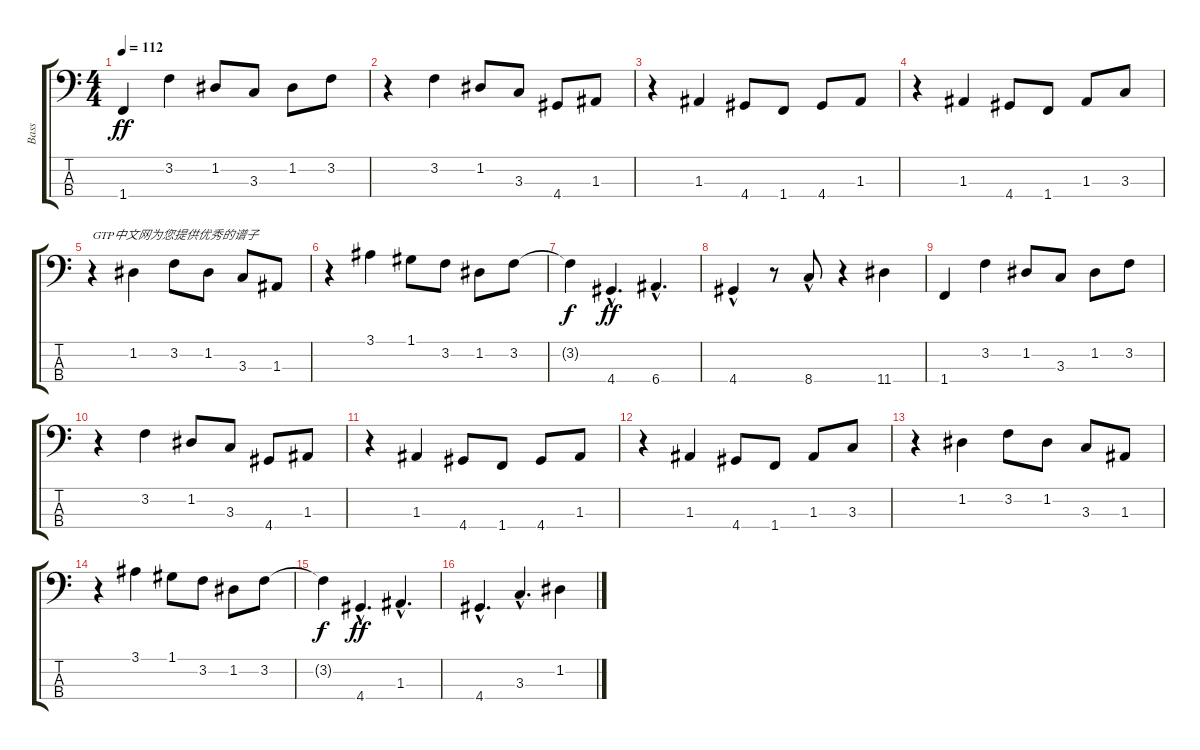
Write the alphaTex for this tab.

\track ("Bass" "Bass") {instrument electricbasspick}
\staff {score tabs}
\tuning (G2 D2 A1 E1) {hide}
\ts (4 4)
\tempo 112
\clef f4
\ks c
1.4.4{dy ff instrument electricbasspick} 3.2.4 1.2.8 3.3.8 1.2.8 3.2.8 |
r.4 3.2.4 1.2.8 3.3.8 4.4.8 1.3.8 |
r.4 1.3.4 4.4.8 1.4.8 4.4.8 1.3.8 |
r.4 1.3.4 4.4.8 1.4.8 1.3.8 3.3.8 |
r.4{txt "GTP中文网为您提供优秀的谱子"} 1.2.4 3.2.8 1.2.8 3.3.8 1.3.8 |
r.4 3.1.4 1.1.8 3.2.8 1.2.8 3.2.8 |
3.2{t}.4{dy f} 4.4{hac}.4{d dy ff} 6.4{hac}.4{d} |
4.4{hac}.4 r.8 8.4{hac}.8 r.4 11.4.4 |
1.4.4 3.2.4 1.2.8 3.3.8 1.2.8 3.2.8 |
r.4 3.2.4 1.2.8 3.3.8 4.4.8 1.3.8 |
r.4 1.3.4 4.4.8 1.4.8 4.4.8 1.3.8 |
r.4 1.3.4 4.4.8 1.4.8 1.3.8 3.3.8 |
r.4 1.2.4 3.2.8 1.2.8 3.3.8 1.3.8 |
r.4 3.1.4 1.1.8 3.2.8 1.2.8 3.2.8 |
3.2{t}.4{dy f} 4.4{hac}.4{d dy ff} 1.3{hac}.4{d} |
4.4{hac}.4{d} 3.3{hac}.4{d} 1.2.4
